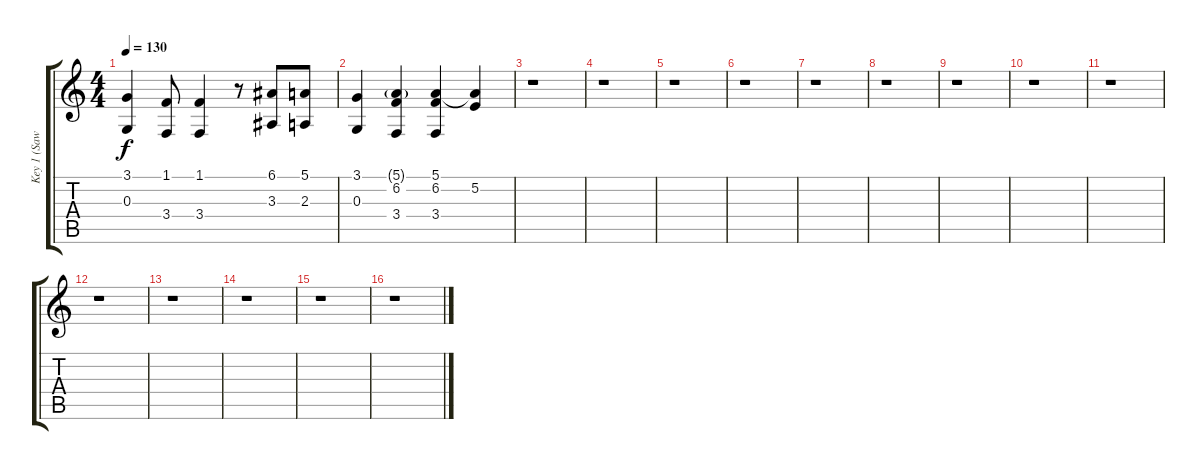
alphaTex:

\track ("Key 1 (Sawtooth)" "Key 1 (Saw") {instrument lead2sawtooth}
\staff {score tabs}
\tuning (E4 B3 G3 D3 A2 E2) {hide}
\ts (4 4)
\tempo 130
\clef g2
\ks c
(3.1 0.3).4{dy f} (1.1 3.4).8 (1.1 3.4).4 r.8 (6.1 3.3).8 (5.1 2.3).8 |
(3.1 0.3).4 (5.1{g} 6.2 3.4).4 (5.1 6.2 3.4).4 (5.1{t} 5.2).4 |
r.1 |
r.1 |
r.1 |
r.1 |
r.1 |
r.1 |
r.1 |
r.1 |
r.1 |
r.1 |
r.1 |
r.1 |
r.1 |
r.1
